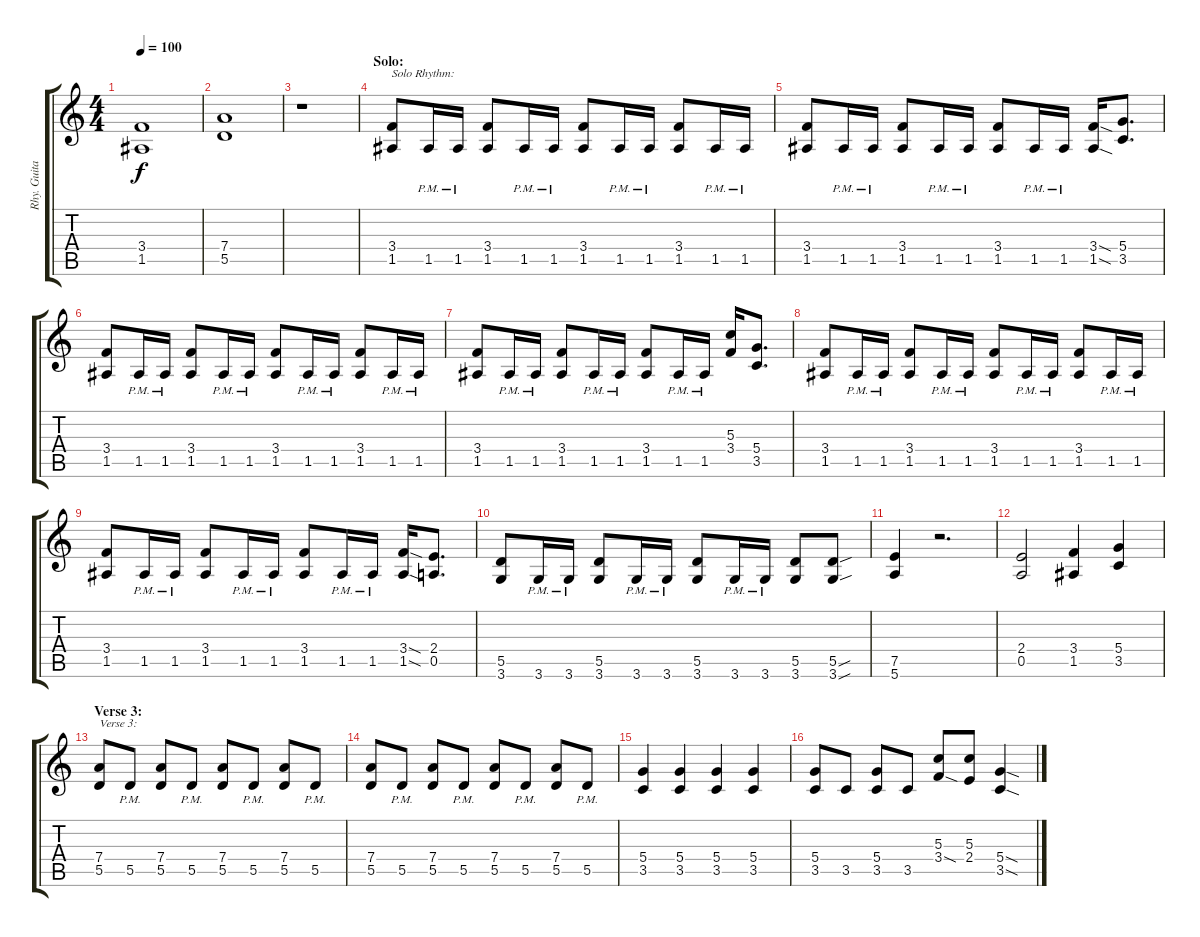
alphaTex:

\track ("Rhy. Guitar 2" "Rhy. Guita") {instrument distortionguitar}
\staff {score tabs}
\tuning (E4 B3 G3 D3 A2 E2) {hide}
\ts (4 4)
\tempo 100
\clef g2
\ks c
(3.4 1.5).1{dy f} |
(7.4 5.5).1 |
r.1 |
\section ("" "Solo:")
(3.4 1.5).8{txt "Solo Rhythm:"} 1.5{pm}.16 1.5{pm}.16 (3.4 1.5).8 1.5{pm}.16 1.5{pm}.16 (3.4 1.5).8 1.5{pm}.16 1.5{pm}.16 (3.4 1.5).8 1.5{pm}.16 1.5{pm}.16 |
(3.4 1.5).8 1.5{pm}.16 1.5{pm}.16 (3.4 1.5).8 1.5{pm}.16 1.5{pm}.16 (3.4 1.5).8 1.5{pm}.16 1.5{pm}.16 (3.4{sod} 1.5{sod}).16 (5.4 3.5).8{d} |
(3.4 1.5).8 1.5{pm}.16 1.5{pm}.16 (3.4 1.5).8 1.5{pm}.16 1.5{pm}.16 (3.4 1.5).8 1.5{pm}.16 1.5{pm}.16 (3.4 1.5).8 1.5{pm}.16 1.5{pm}.16 |
(3.4 1.5).8 1.5{pm}.16 1.5{pm}.16 (3.4 1.5).8 1.5{pm}.16 1.5{pm}.16 (3.4 1.5).8 1.5{pm}.16 1.5{pm}.16 (5.3 3.4).16 (5.4 3.5).8{d} |
(3.4 1.5).8 1.5{pm}.16 1.5{pm}.16 (3.4 1.5).8 1.5{pm}.16 1.5{pm}.16 (3.4 1.5).8 1.5{pm}.16 1.5{pm}.16 (3.4 1.5).8 1.5{pm}.16 1.5{pm}.16 |
(3.4 1.5).8 1.5{pm}.16 1.5{pm}.16 (3.4 1.5).8 1.5{pm}.16 1.5{pm}.16 (3.4 1.5).8 1.5{pm}.16 1.5{pm}.16 (3.4{sod} 1.5{sod}).16 (2.4 0.5).8{d} |
(5.5 3.6).8 3.6{pm}.16 3.6{pm}.16 (5.5 3.6).8 3.6{pm}.16 3.6{pm}.16 (5.5 3.6).8 3.6{pm}.16 3.6{pm}.16 (5.5 3.6).8 (5.5{sou} 3.6{sou}).8 |
(7.5 5.6).4 r.2{d} |
(2.4 0.5).2 (3.4 1.5).4 (5.4 3.5).4 |
\section ("" "Verse 3:")
(7.4 5.5).8{txt "Verse 3:" volume 10 instrument distortionguitar} 5.5{pm}.8 (7.4 5.5).8 5.5{pm}.8 (7.4 5.5).8 5.5{pm}.8 (7.4 5.5).8 5.5{pm}.8 |
(7.4 5.5).8 5.5{pm}.8 (7.4 5.5).8 5.5{pm}.8 (7.4 5.5).8 5.5{pm}.8 (7.4 5.5).8 5.5{pm}.8 |
(5.4 3.5).4 (5.4 3.5).4 (5.4 3.5).4 (5.4 3.5).4 |
(5.4 3.5).8 3.5.8 (5.4 3.5).8 3.5.8 (5.3 3.4{sod}).8 (5.3 2.4).8 (5.4{sod} 3.5{sod}).4
